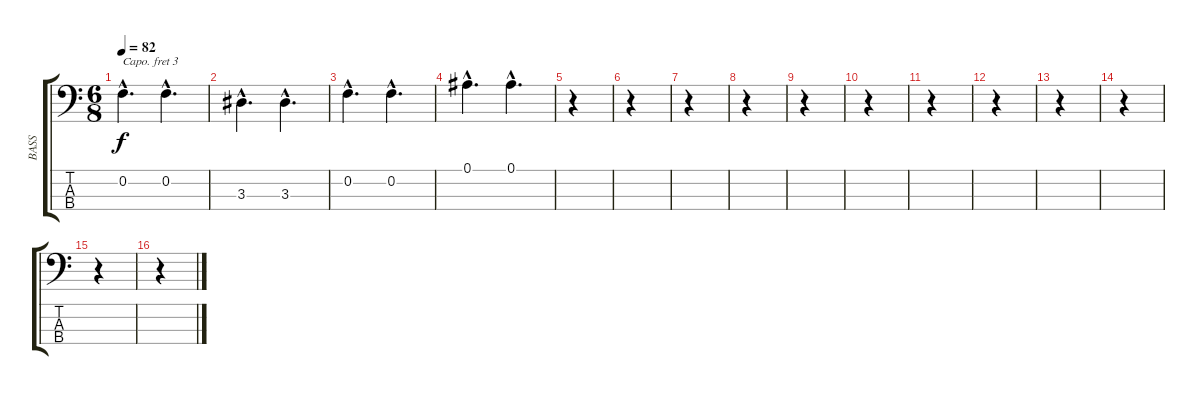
\track ("BASS" "BASS") {instrument acousticbass}
\staff {score tabs}
\capo 3
\tuning (G2 D2 A1 E1) {hide}
\ts (6 8)
\tempo 82
\clef f4
\ks c
0.2{hac}.4{d dy f} 0.2{hac}.4{d} |
3.3{hac}.4{d} 3.3{hac}.4{d} |
0.2{hac}.4{d} 0.2{hac}.4{d} |
0.1{hac}.4{d} 0.1{hac}.4{d} |
r.4 |
r.4 |
r.4 |
r.4 |
r.4 |
r.4 |
r.4 |
r.4 |
r.4 |
r.4 |
r.4 |
r.4
